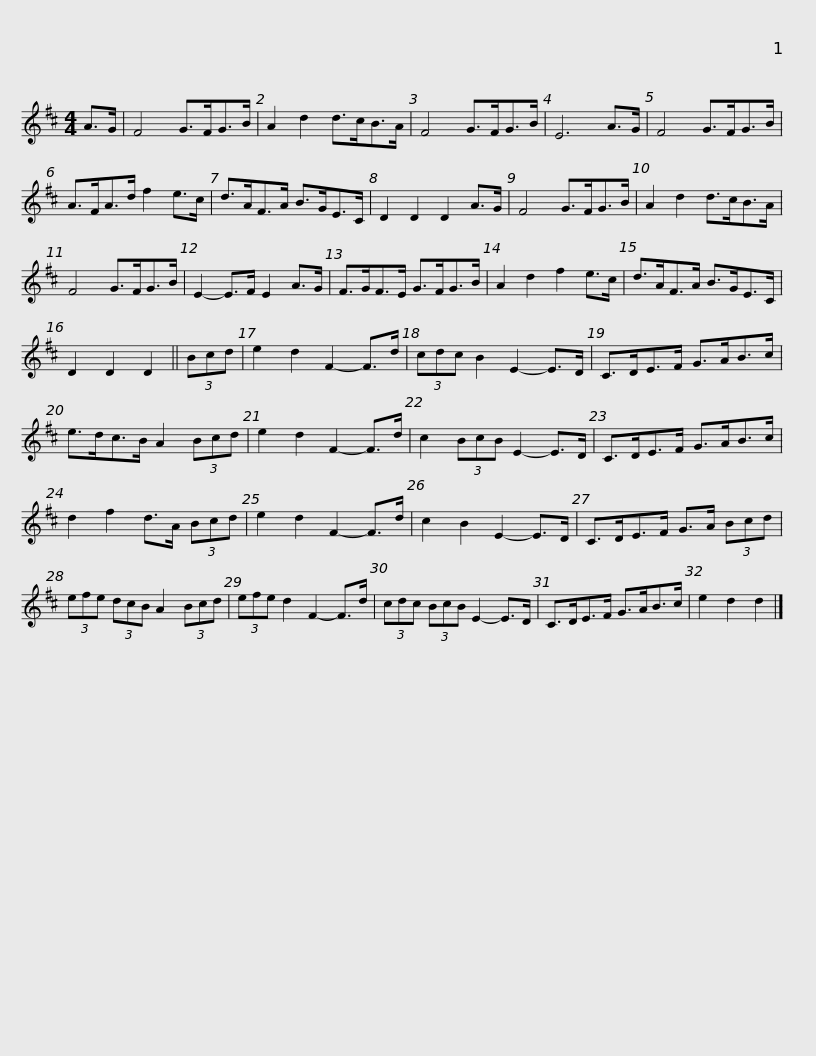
X:1
L:1/8
M:4/4
I:linebreak $
K:D
V:1 treble
V:1
 A>G | F4 G>FG>B | A2 d2 d>cB>A | F4 G>FG>B | E6 A>G | %5
 F4 G>FG>B | A>FA>d f2 e>c |$ d>AF>A B>GE>C | D2 D2 D2 A>G | F4 G>FG>B | %10
 A2 d2 d>cB>A | F4 G>FG>B | E2- E>F E2 A>G |$ F>GF>E G>FG>B | A2 d2 f2 e>c | %15
 d>AF>A B>GE>C | D2 D2 D2 || (3Bcd | e2 d2 F2- F>d | (3cdc B2 E2- E>D |$ %20
 C>DE>F G>AB>c | e>dc>B A2 (3Bcd | e2 d2 F2- F>d | c2 (3BcB E2- E>D | C>DE>F G>AB>c |$ %25
 d2 f2 d>A (3Bcd | e2 d2 F2- F>d | c2 B2 E2- E>D | C>DE>F G>A (3Bcd | (3efe (3dcB A2 (3Bcd |$ %30
 (3efe d2 F2- F>d | (3cdc (3BcB E2- E>D | C>DE>F G>AB>c | e2 d2 d2 |] %34
